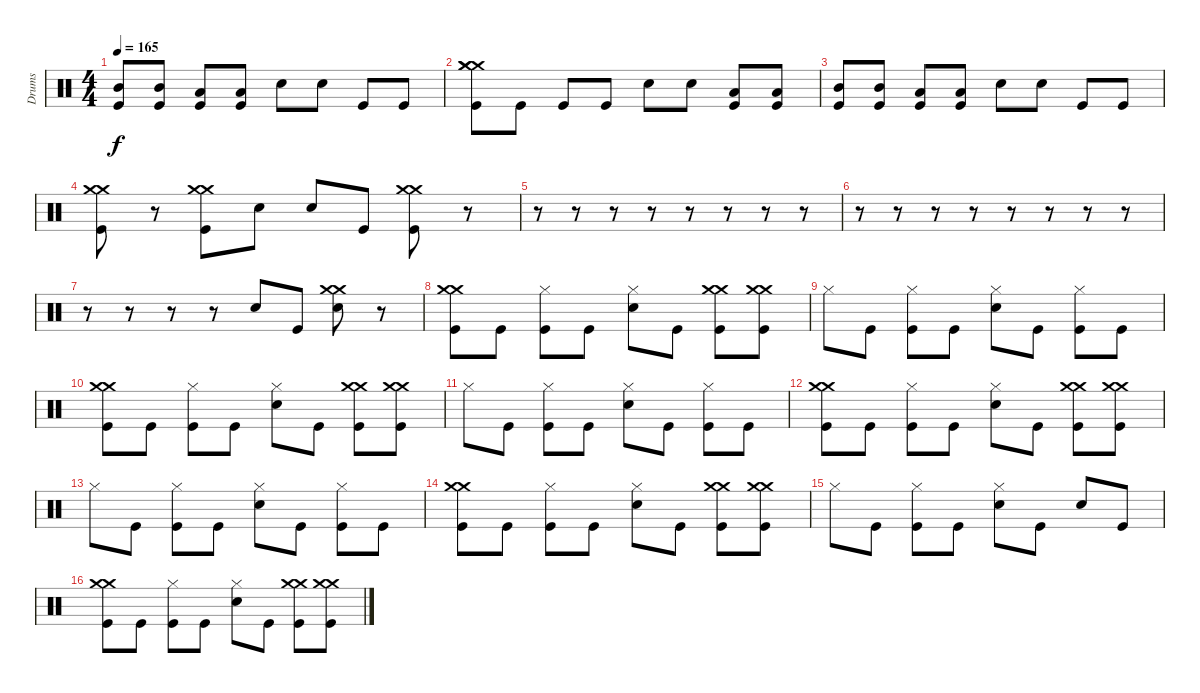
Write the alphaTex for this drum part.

\track ("Drums" "Drums") {instrument percussion}
\staff {score}
\articulation defaults
\ts (4 4)
\tempo 165
\clef neutral
\ks c
("Mid Tom (hit)" "Kick (hit)").8{dy f} ("Mid Tom (hit)" "Kick (hit)").8 ("Low Tom (hit)" "Kick (hit)").8 ("Low Tom (hit)" "Kick (hit)").8 "Snare (hit) 2".8 "Snare (hit) 2".8 "Kick (hit)".8 "Kick (hit)".8 |
("Crash medium (hit)" "Crash medium (hit)" "Crash medium (hit)" "Kick (hit)").8 "Kick (hit)".8 "Kick (hit)".8 "Kick (hit)".8 "Snare (hit) 2".8 "Snare (hit) 2".8 ("Low Tom (hit)" "Kick (hit)").8 ("Low Tom (hit)" "Kick (hit)").8 |
("Mid Tom (hit)" "Kick (hit)").8 ("Mid Tom (hit)" "Kick (hit)").8 ("Low Tom (hit)" "Kick (hit)").8 ("Low Tom (hit)" "Kick (hit)").8 "Snare (hit) 2".8 "Snare (hit) 2".8 "Kick (hit)".8 "Kick (hit)".8 |
("Crash medium (hit)" "Crash medium (hit)" "Kick (hit)").8 r.8 ("Crash medium (hit)" "Crash medium (hit)" "Kick (hit)").8 "Snare (hit) 2".8 "Snare (hit) 2".8 "Kick (hit)".8 ("Crash medium (hit)" "Crash medium (hit)" "Kick (hit)").8 r.8 |
r.8 r.8 r.8 r.8 r.8 r.8 r.8 r.8 |
r.8 r.8 r.8 r.8 r.8 r.8 r.8 r.8 |
r.8 r.8 r.8 r.8 "Snare (hit) 2".8 "Kick (hit)".8 ("Crash medium (hit)" "Crash medium (hit)" "Snare (hit) 2").8 r.8 |
("Crash medium (hit)" "Crash medium (hit)" "Kick (hit)").8 "Kick (hit)".8 ("Hi-Hat (closed)" "Kick (hit)").8 "Kick (hit)".8 ("Hi-Hat (closed)" "Snare (hit) 2").8 "Kick (hit)".8 ("Crash medium (hit)" "Crash medium (hit)" "Kick (hit)").8 ("Crash medium (hit)" "Crash medium (hit)" "Kick (hit)").8 |
"Hi-Hat (closed)".8 "Kick (hit)".8 ("Hi-Hat (closed)" "Kick (hit)").8 "Kick (hit)".8 ("Hi-Hat (closed)" "Snare (hit) 2").8 "Kick (hit)".8 ("Hi-Hat (closed)" "Kick (hit)").8 "Kick (hit)".8 |
("Crash medium (hit)" "Crash medium (hit)" "Kick (hit)").8 "Kick (hit)".8 ("Hi-Hat (closed)" "Kick (hit)").8 "Kick (hit)".8 ("Hi-Hat (closed)" "Snare (hit) 2").8 "Kick (hit)".8 ("Crash medium (hit)" "Crash medium (hit)" "Kick (hit)").8 ("Crash medium (hit)" "Crash medium (hit)" "Kick (hit)").8 |
"Hi-Hat (closed)".8 "Kick (hit)".8 ("Hi-Hat (closed)" "Kick (hit)").8 "Kick (hit)".8 ("Hi-Hat (closed)" "Snare (hit) 2").8 "Kick (hit)".8 ("Hi-Hat (closed)" "Kick (hit)").8 "Kick (hit)".8 |
("Crash medium (hit)" "Crash medium (hit)" "Kick (hit)").8 "Kick (hit)".8 ("Hi-Hat (closed)" "Kick (hit)").8 "Kick (hit)".8 ("Hi-Hat (closed)" "Snare (hit) 2").8 "Kick (hit)".8 ("Crash medium (hit)" "Crash medium (hit)" "Kick (hit)").8 ("Crash medium (hit)" "Crash medium (hit)" "Kick (hit)").8 |
"Hi-Hat (closed)".8 "Kick (hit)".8 ("Hi-Hat (closed)" "Kick (hit)").8 "Kick (hit)".8 ("Hi-Hat (closed)" "Snare (hit) 2").8 "Kick (hit)".8 ("Hi-Hat (closed)" "Kick (hit)").8 "Kick (hit)".8 |
("Crash medium (hit)" "Crash medium (hit)" "Kick (hit)").8 "Kick (hit)".8 ("Hi-Hat (closed)" "Kick (hit)").8 "Kick (hit)".8 ("Hi-Hat (closed)" "Snare (hit) 2").8 "Kick (hit)".8 ("Crash medium (hit)" "Crash medium (hit)" "Kick (hit)").8 ("Crash medium (hit)" "Crash medium (hit)" "Kick (hit)").8 |
"Hi-Hat (closed)".8 "Kick (hit)".8 ("Hi-Hat (closed)" "Kick (hit)").8 "Kick (hit)".8 ("Hi-Hat (closed)" "Snare (hit) 2").8 "Kick (hit)".8 "Snare (hit) 2".8 "Kick (hit)".8 |
("Crash medium (hit)" "Crash medium (hit)" "Kick (hit)").8 "Kick (hit)".8 ("Hi-Hat (closed)" "Kick (hit)").8 "Kick (hit)".8 ("Hi-Hat (closed)" "Snare (hit) 2").8 "Kick (hit)".8 ("Crash medium (hit)" "Crash medium (hit)" "Kick (hit)").8 ("Crash medium (hit)" "Crash medium (hit)" "Kick (hit)").8
